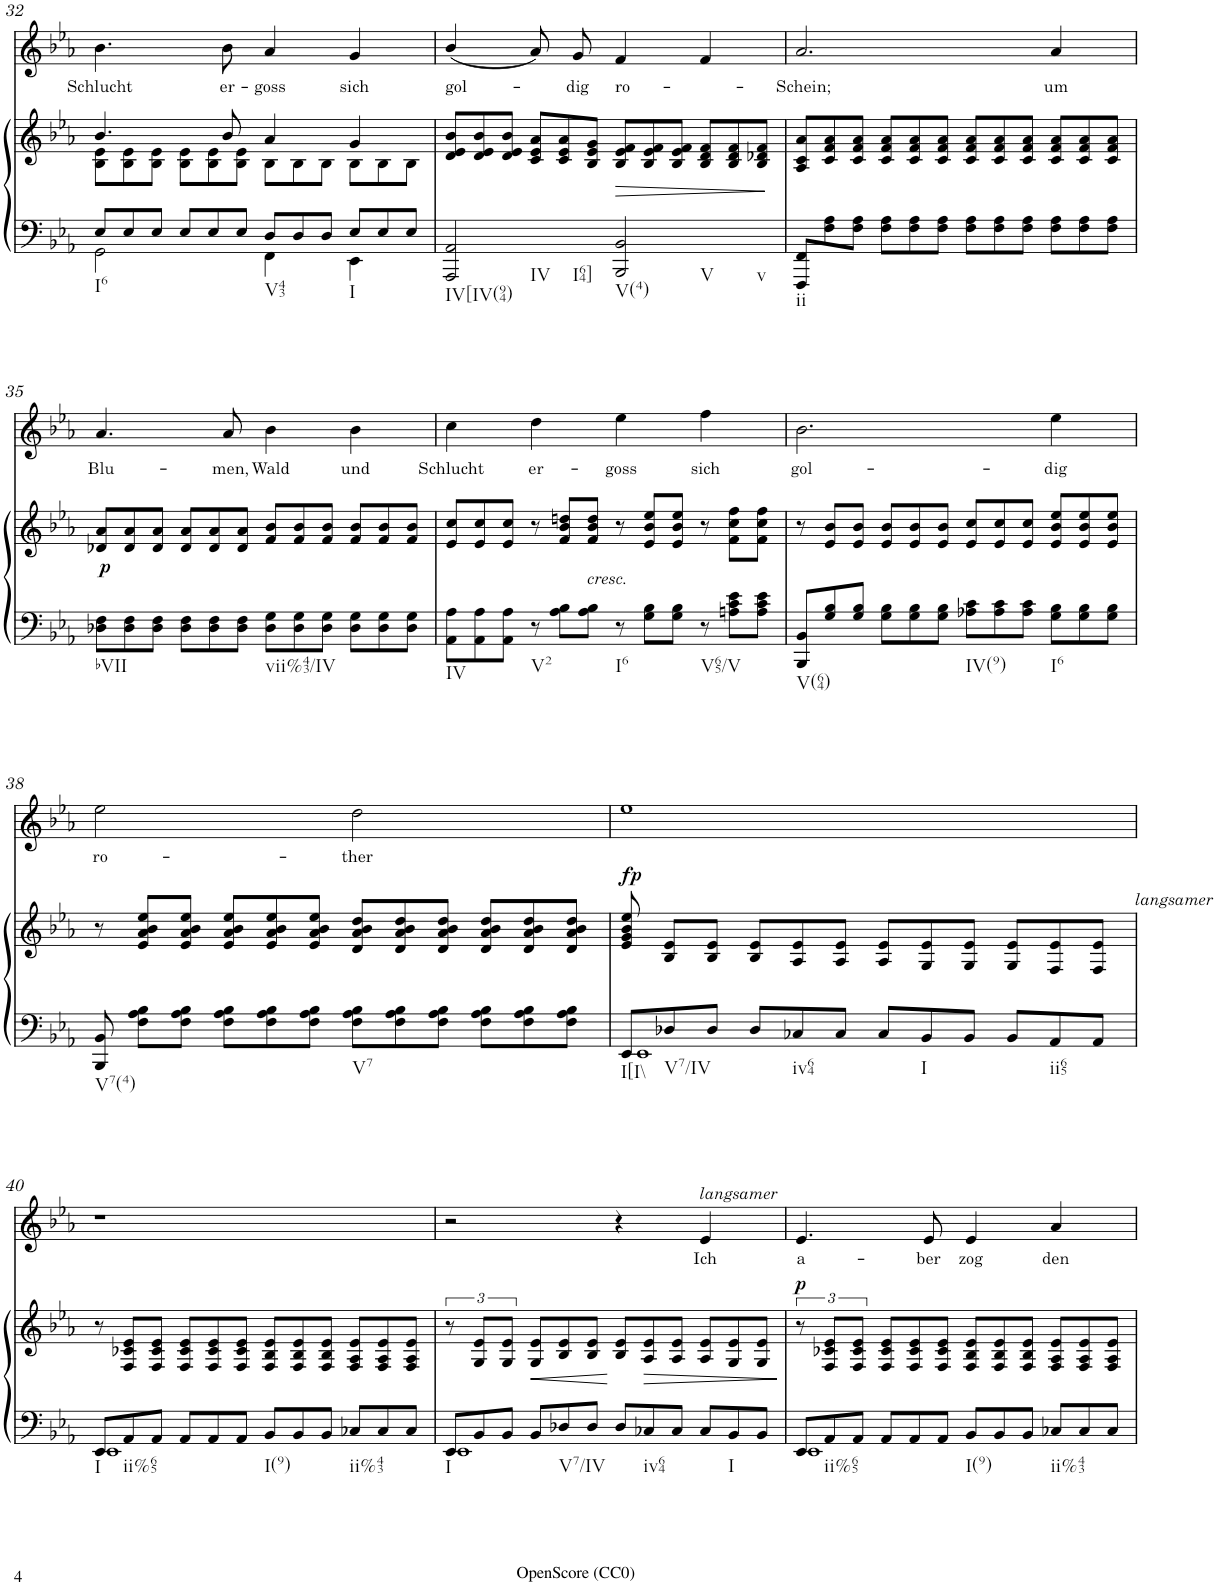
**kern	**kern	**dynam	**kern	**text
*part2	*part2	*part2	*part1	*part1
*staff3	*staff2	*staff2/3	*staff1	*staff1
*I"Piano	*	*	*I"Voice	*
*I'Pno	*	*	*	*
!!LO:PB:g=z
*clefF4	*clefG2	*	*clefG2	*
*k[b-e-a-]	*k[b-e-a-]	*	*k[b-e-a-]	*
*M4/4	*M4/4	*	*M4/4	*
*met(c)	*met(c)	*	*met(c)	*
=32	=32	=32	=32	=32
*	*^	*	*	*
*Xbrackettup	*	*Xbrackettup	*	*	*
*^	*	*	*	*	*
!LO:TX:b:t=I6	!	!	!	!	!	!
!	!	!	!	!	!	!LO:LY:b
12E-/L	2GG\	4.b-/	12B-\ 12e-\L	.	4.b-\	Schlucht
12E-/	.	.	12B-\ 12e-\	.	.	.
12E-/J	.	.	12B-\ 12e-\J	.	.	.
12E-/L	.	.	12B-\ 12e-\L	.	.	.
12E-/	.	.	12B-\ 12e-\	.	.	.
!	!	!	!	!	!	!LO:LY:b
.	.	8b-/	.	.	8b-\	er-
12E-/J	.	.	12B-\ 12e-\J	.	.	.
!LO:TX:b:t=V43	!	!	!	!	!	!
!	!	!	!	!	!	!LO:LY:b
12D/L	4FF\	4a-/	12B-\L	.	4a-/	-goss
12D/	.	.	12B-\	.	.	.
12D/J	.	.	12B-\J	.	.	.
!LO:TX:b:t=I	!	!	!	!	!	!
!	!	!	!	!	!	!LO:LY:b
12E-/L	4EE-\	4g/	12B-\L	.	4g/	sich
12E-/	.	.	12B-\	.	.	.
12E-/J	.	.	12B-\J	.	.	.
*v	*v	*	*	*	*	*
=33	=33	=33	=33	=33	=33
!LO:TX:b:t=IV[IV(94)	!	!	!	!	!
!LO:TX:b:t=IV	!	!	!	!	!
!LO:TX:b:t=I64]	!	!	!	!	!
!	!	!	!	!	!LO:LY:b
*	*v	*v	*	*	*
2AAA-/ 2AA-/	12d/ 12e-/ 12b-/L	.	(4b-/	gol-
.	12d/ 12e-/ 12b-/	.	.	.
.	12d/ 12e-/ 12b-/J	.	.	.
.	12c/ 12e-/ 12a-/L	.	8a-/L)	.
.	12c/ 12e-/ 12a-/	.	.	.
!	!	!	!	!LO:LY:b
.	.	.	8g/J	-dig
.	12B-/ 12e-/ 12g/J	.	.	.
!LO:TX:b:t=V(4)	!	!	!	!
!LO:TX:b:t=V	!	!	!	!
!LO:TX:b:t=v	!	!	!	!
!	!	!LO:HP:b	!	!LO:LY:b
2BBB-/ 2BB-/	12B-/ 12e-/ 12f/L	>	4f/	ro-
.	12B-/ 12e-/ 12f/	.	.	.
.	12B-/ 12e-/ 12f/J	.	.	.
.	12B-/ 12d/ 12f/L	.	4f/	.
.	12B-/ 12d/ 12f/	.	.	.
.	12B-/ 12d-X/ 12f/J	]	.	.
=34	=34	=34	=34	=34
*brackettup	*	*	*	*
!LO:TX:b:t=ii	!	!	!	!
!	!	!	!	!LO:LY:b
12FFF/ 12FF/L	12A-/ 12c/ 12a-/L	.	2.a-/	Schein;
12F\ 12A-\	12c/ 12f/ 12a-/	.	.	.
12F\ 12A-\J	12c/ 12f/ 12a-/J	.	.	.
*Xbrackettup	*	*	*	*
12F\ 12A-\L	12c/ 12f/ 12a-/L	.	.	.
12F\ 12A-\	12c/ 12f/ 12a-/	.	.	.
12F\ 12A-\J	12c/ 12f/ 12a-/J	.	.	.
12F\ 12A-\L	12c/ 12f/ 12a-/L	.	.	.
12F\ 12A-\	12c/ 12f/ 12a-/	.	.	.
12F\ 12A-\J	12c/ 12f/ 12a-/J	.	.	.
!	!	!	!	!LO:LY:b
12F\ 12A-\L	12c/ 12f/ 12a-/L	.	4a-/	um
12F\ 12A-\	12c/ 12f/ 12a-/	.	.	.
12F\ 12A-\J	12c/ 12f/ 12a-/J	.	.	.
!!LO:LB:g=z
=35	=35	=35	=35	=35
!LO:TX:b:t=bVII	!	!	!	!
!	!	!LO:DY:b	!	!LO:LY:b
12D-X\ 12F\L	12d-X/ 12a-/L	p	4.a-/	Blu-
12D-\ 12F\	12d-/ 12a-/	.	.	.
12D-\ 12F\J	12d-/ 12a-/J	.	.	.
12D-\ 12F\L	12d-/ 12a-/L	.	.	.
12D-\ 12F\	12d-/ 12a-/	.	.	.
!	!	!	!	!LO:LY:b
.	.	.	8a-/	-men,
12D-\ 12F\J	12d-/ 12a-/J	.	.	.
!LO:TX:b:t=vii%43/IV	!	!	!	!
!	!	!	!	!LO:LY:b
12D-\ 12G\L	12f/ 12b-/L	.	4b-\	Wald
12D-\ 12G\	12f/ 12b-/	.	.	.
12D-\ 12G\J	12f/ 12b-/J	.	.	.
!	!	!	!	!LO:LY:b
12D-\ 12G\L	12f/ 12b-/L	.	4b-\	und
12D-\ 12G\	12f/ 12b-/	.	.	.
12D-\ 12G\J	12f/ 12b-/J	.	.	.
=36	=36	=36	=36	=36
!LO:TX:b:t=IV	!	!	!	!
!	!	!	!	!LO:LY:b
12AA-\ 12A-\L	12e-/ 12cc/L	.	4cc\	Schlucht
12AA-\ 12A-\	12e-/ 12cc/	.	.	.
12AA-\ 12A-\J	12e-/ 12cc/J	.	.	.
*brackettup	*brackettup	*	*	*
!LO:TX:b:t=V2	!	!	!	!
!	!	!	!	!LO:LY:b
12r	12r	.	4dd\	er-
12A-\ 12B-\L	12f/ 12b-/ 12ddn/L	.	.	.
!	!LO:TX:b:i:t=cresc.	!	!	!
12A-\ 12B-\J	12f/ 12b-/ 12dd/J	.	.	.
!LO:TX:b:t=I6	!	!	!	!
!	!	!	!	!LO:LY:b
12r	12r	.	4ee-\	-goss
12G\ 12B-\L	12e-/ 12b-/ 12ee-/L	.	.	.
12G\ 12B-\J	12e-/ 12b-/ 12ee-/J	.	.	.
!LO:TX:b:t=V65/V	!	!	!	!
!	!	!	!	!LO:LY:b
12r	12r	.	4ff\	sich
12An\ 12c\ 12e-\L	12f\ 12cc\ 12ff\L	.	.	.
12A\ 12c\ 12e-\J	12f\ 12cc\ 12ff\J	.	.	.
=37	=37	=37	=37	=37
*Xbrackettup	*	*	*	*
!LO:TX:b:t=V(64)	!	!	!	!
!	!	!	!	!LO:LY:b
12BBB-/ 12BB-/L	12r	.	2.b-\	gol-
12G/ 12B-/	12e-/ 12b-/L	.	.	.
12G/ 12B-/J	12e-/ 12b-/J	.	.	.
*	*Xbrackettup	*	*	*
12G\ 12B-\L	12e-/ 12b-/L	.	.	.
12G\ 12B-\	12e-/ 12b-/	.	.	.
12G\ 12B-\J	12e-/ 12b-/J	.	.	.
!LO:TX:b:t=IV(9)	!	!	!	!
12A-X\ 12c\L	12e-/ 12cc/L	.	.	.
12A-\ 12c\	12e-/ 12cc/	.	.	.
12A-\ 12c\J	12e-/ 12cc/J	.	.	.
!LO:TX:b:t=I6	!	!	!	!
!	!	!	!	!LO:LY:b
12G\ 12B-\L	12e-/ 12b-/ 12ee-/L	.	4ee-\	-dig
12G\ 12B-\	12e-/ 12b-/ 12ee-/	.	.	.
12G\ 12B-\J	12e-/ 12b-/ 12ee-/J	.	.	.
!!LO:LB:g=z
=38	=38	=38	=38	=38
*brackettup	*brackettup	*	*	*
!LO:TX:b:t=V7(4)	!	!	!	!
!	!	!	!	!LO:LY:b
12BBB-/ 12BB-/	12r	.	2ee-\	ro-
12F\ 12A-\ 12B-\L	12e-/ 12a-/ 12b-/ 12ee-/L	.	.	.
12F\ 12A-\ 12B-\J	12e-/ 12a-/ 12b-/ 12ee-/J	.	.	.
*Xbrackettup	*Xbrackettup	*	*	*
12F\ 12A-\ 12B-\L	12e-/ 12a-/ 12b-/ 12ee-/L	.	.	.
12F\ 12A-\ 12B-\	12e-/ 12a-/ 12b-/ 12ee-/	.	.	.
12F\ 12A-\ 12B-\J	12e-/ 12a-/ 12b-/ 12ee-/J	.	.	.
!LO:TX:b:t=V7	!	!	!	!
!	!	!	!	!LO:LY:b
12F\ 12A-\ 12B-\L	12d/ 12a-/ 12b-/ 12dd/L	.	2dd\	-ther
12F\ 12A-\ 12B-\	12d/ 12a-/ 12b-/ 12dd/	.	.	.
12F\ 12A-\ 12B-\J	12d/ 12a-/ 12b-/ 12dd/J	.	.	.
12F\ 12A-\ 12B-\L	12d/ 12a-/ 12b-/ 12dd/L	.	.	.
12F\ 12A-\ 12B-\	12d/ 12a-/ 12b-/ 12dd/	.	.	.
12F\ 12A-\ 12B-\J	12d/ 12a-/ 12b-/ 12dd/J	.	.	.
=39	=39	=39	=39	=39
*^	*	*	*	*
*	*	*brackettup	*	*	*
!LO:TX:b:t=I[I\\	!	!	!	!	!
!	!	!	!LO:DY:a	!	!
12EE-/L	1EE-	12e-/ 12g/ 12b-/ 12ee-/	fp	1ee-	.
!LO:TX:b:t=V7/IV	!	!	!	!	!
12D-X/	.	12B-/ 12e-/L	.	.	.
12D-/J	.	12B-/ 12e-/J	.	.	.
*	*	*Xbrackettup	*	*	*
12D-/L	.	12B-/ 12e-/L	.	.	.
!LO:TX:b:t=iv64	!	!	!	!	!
12C-X/	.	12A-/ 12e-/	.	.	.
12C-/J	.	12A-/ 12e-/J	.	.	.
12C-/L	.	12A-/ 12e-/L	.	.	.
!LO:TX:b:t=I	!	!	!	!	!
12BB-/	.	12G/ 12e-/	.	.	.
12BB-/J	.	12G/ 12e-/J	.	.	.
12BB-/L	.	12G/ 12e-/L	.	.	.
!LO:TX:b:t=ii65	!	!	!	!	!
12AA-/	.	12F/ 12e-/	.	.	.
12AA-/J	.	12F/ 12e-/J	.	.	.
!	!	!	!	!LO:TX:b:i:t=langsamer	!
!!LO:LB:g=z
=40	=40	=40	=40	=40	=40
*	*	*brackettup	*	*	*
!LO:TX:b:t=I	!	!	!	!	!
12EE-/L	1EE-	12r	.	1r	.
!LO:TX:b:t=ii%65	!	!	!	!	!
12AA-/	.	12F/ 12c-X/ 12e-/L	.	.	.
12AA-/J	.	12F/ 12c-/ 12e-/J	.	.	.
*	*	*Xbrackettup	*	*	*
12AA-/L	.	12F/ 12c-/ 12e-/L	.	.	.
12AA-/	.	12F/ 12c-/ 12e-/	.	.	.
12AA-/J	.	12F/ 12c-/ 12e-/J	.	.	.
!LO:TX:b:t=I(9)	!	!	!	!	!
12BB-/L	.	12F/ 12B-/ 12e-/L	.	.	.
12BB-/	.	12F/ 12B-/ 12e-/	.	.	.
12BB-/J	.	12F/ 12B-/ 12e-/J	.	.	.
!LO:TX:b:t=ii%43	!	!	!	!	!
12C-X/L	.	12F/ 12A-/ 12e-/L	.	.	.
12C-/	.	12F/ 12A-/ 12e-/	.	.	.
12C-/J	.	12F/ 12A-/ 12e-/J	.	.	.
=41	=41	=41	=41	=41	=41
*	*	*brackettup	*	*	*
!LO:TX:b:t=I	!	!	!	!	!
12EE-/L	1EE-	12r	.	2r	.
12BB-/	.	12G/ 12e-/L	.	.	.
12BB-/J	.	12G/ 12e-/J	.	.	.
*	*	*Xbrackettup	*	*	*
!	!	!	!LO:HP:b	!	!
12BB-/L	.	12G/ 12e-/L	<	.	.
!LO:TX:b:t=V7/IV	!	!	!	!	!
12D-X/	.	12B-/ 12e-/	.	.	.
12D-/J	.	12B-/ 12e-/J	.	.	.
12D-/L	.	12B-/ 12e-/L	[	4r	.
!LO:TX:b:t=iv64	!	!	!	!	!
!	!	!	!LO:HP:b	!	!
12C-X/	.	12A-/ 12e-/	>	.	.
12C-/J	.	12A-/ 12e-/J	.	.	.
!	!	!	!	!LO:TX:a:i:t=langsamer	!
!	!	!	!	!	!LO:LY:b
12C-/L	.	12A-/ 12e-/L	.	4e-/	Ich
!LO:TX:b:t=I	!	!	!	!	!
12BB-/	.	12G/ 12e-/	.	.	.
12BB-/J	.	12G/ 12e-/J	.	.	.
*v	*v	*	*	*	*
.	.	]	.	.
=42	=42	=42	=42	=42
*^	*	*	*	*
*	*	*brackettup	*	*	*
!	!	!	!LO:DY:a	!	!LO:LY:b
12EE-/L	1EE-	12r	p	4.e-/	a-
!LO:TX:b:t=ii%65	!	!	!	!	!
12AA-/	.	12F/ 12c-X/ 12e-/L	.	.	.
12AA-/J	.	12F/ 12c-/ 12e-/J	.	.	.
*	*	*Xbrackettup	*	*	*
12AA-/L	.	12F/ 12c-/ 12e-/L	.	.	.
12AA-/	.	12F/ 12c-/ 12e-/	.	.	.
!	!	!	!	!	!LO:LY:b
.	.	.	.	8e-/	-ber
12AA-/J	.	12F/ 12c-/ 12e-/J	.	.	.
!LO:TX:b:t=I(9)	!	!	!	!	!
!	!	!	!	!	!LO:LY:b
12BB-/L	.	12F/ 12B-/ 12e-/L	.	4e-/	zog
12BB-/	.	12F/ 12B-/ 12e-/	.	.	.
12BB-/J	.	12F/ 12B-/ 12e-/J	.	.	.
!LO:TX:b:t=ii%43	!	!	!	!	!
!	!	!	!	!	!LO:LY:b
12C-X/L	.	12F/ 12A-/ 12e-/L	.	4a-/	den
12C-/	.	12F/ 12A-/ 12e-/	.	.	.
12C-/J	.	12F/ 12A-/ 12e-/J	.	.	.
*v	*v	*	*	*	*
=	=	=	=	=
*-	*-	*-	*-	*-
